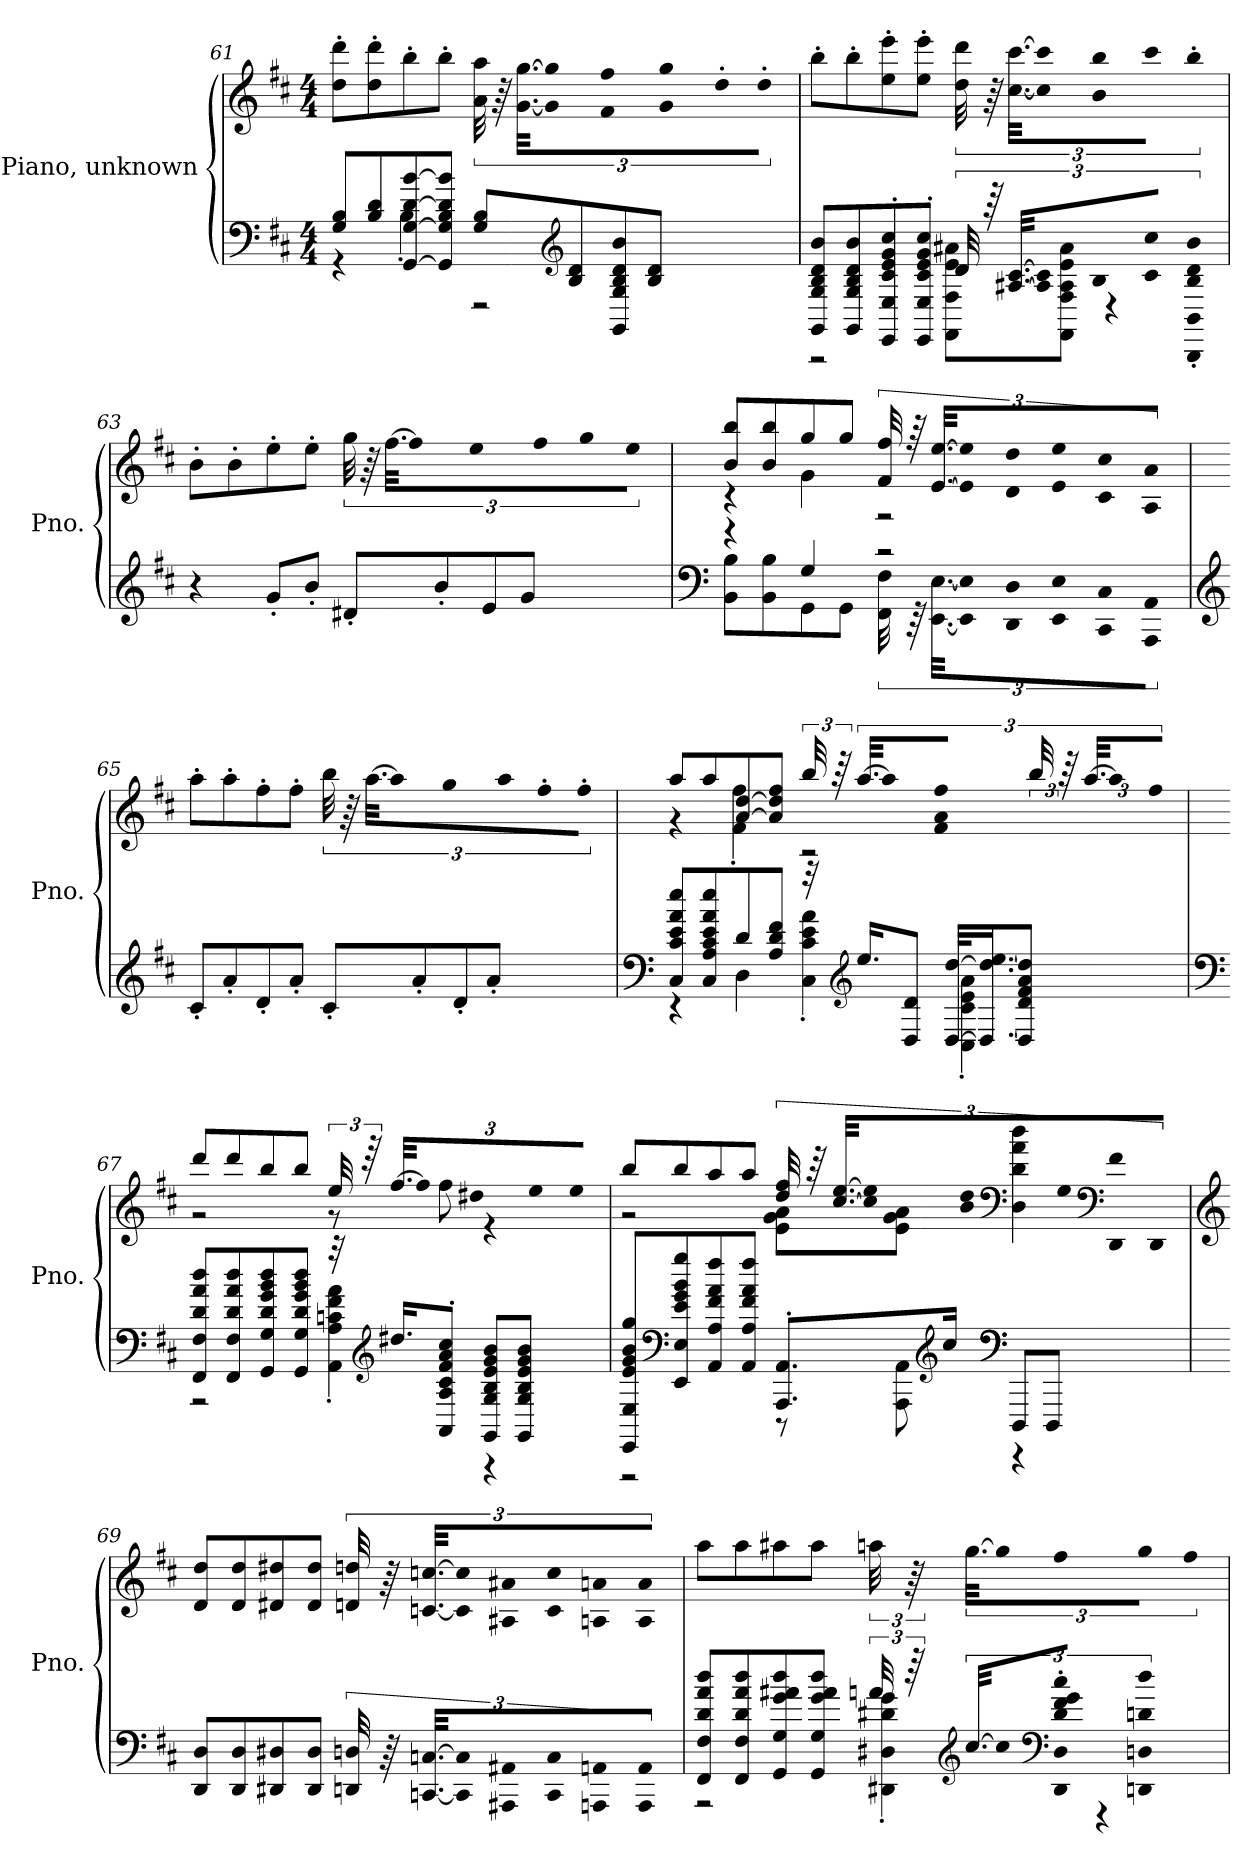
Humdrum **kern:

**kern	**kern
*part1	*part1
*staff2	*staff1
*I"Piano, unknown	*
*I'Pno.	*
!!LO:LB:g=z
*clefF4	*clefG2
*k[f#c#]	*k[f#c#]
*M4/4	*M4/4
=61	=61
*^	*
8G/ 8B/L	4r	8dd\' 8ddd\'L
8B/ 8d/	.	8dd\' 8ddd\'
[8GG/ [8G/ [8d/ [8b/	4B'\	8bb'\
8GG/] 8G/] 8B/ 8d/] 8b/]J	.	8bb'\J
8G/ 8B/L	2r	48a\ 48aa\
.	.	96r
.	.	[48.g\ [48.gg\KLL
.	.	16g\] 16gg\]
*clefG2	*	*
8B/ 8d/	.	16f#\ 16ff#\
.	.	16g\ 16gg\J
8GG/ 8G/ 8B/ 8d/ 8b/	.	8dd'\
8B/ 8d/J	.	8dd'\J
=62	=62	=62
8GG/ 8G/ 8B/ 8d/ 8b/L	2r	8bb'\L
8GG/ 8G/ 8B/ 8d/ 8b/	.	8bb'\
8EE/' 8E/' 8c#/' 8e/' 8g/' 8cc#/'	.	8ee\' 8eee\'
8EE/' 8E/' 8c#/' 8e/' 8g/' 8cc#/'J	.	8ee\' 8eee\'J
48d/	8FF#\ 8F#\ 8e\ 8a#X\L	48dd\ 48ddd\
96r	.	96r
[48.A#X/ [48.c#/KLL	.	[48.cc#\ [48.ccc#\KLL
16A#/] 16c#/]	.	16cc#\] 16ccc#\]
16B/	8FF#\ 8F#\ 8A#\ 8e\ 8a#\J	16b\ 16bb\
16c#/ 16cc#/JJ	.	16ccc#\JJ
4BBB/' 4BB/' 4B/' 4d/' 4b/'	4r	4bb'\
*v	*v	*
!!LO:PB:g=z
=63	=63
4r	8b'\L
.	8b'\
8g'/L	8ee'\
8b'/J	8ee'\J
8d#X'/L	48gg\
.	96r
.	[48.ff#\KLL
.	16ff#\]
8b'/	16ee\
.	16ff#\J
8e/	8gg\
8g/J	8ee\J
=64	=64
*clefF4	*
*^	*^
4r	8BB\ 8B\L	8b/ 8bb/L	4r
.	8BB\ 8B\	8b/ 8bb/	.
4G/	8GG\	8gg/	4g\
.	8GG\J	8gg/J	.
2r	48FF#\ 48F#\	48f#/ 48ff#/	2r
.	96r	96r	.
.	[48.EE\ [48.E\KLL	[48.e/ [48.ee/KLL	.
.	16EE\] 16E\]	16e/] 16ee/]	.
.	16DD\ 16D\	16d/ 16dd/	.
.	16EE\ 16E\J	16e/ 16ee/J	.
.	8CC#\ 8C#\	8c#/ 8cc#/	.
.	8AAA\ 8AA\J	8A/ 8a/J	.
*v	*v	*	*
*	*v	*v
!!LO:LB:g=z
=65	=65
*clefG2	*
8c#'/L	8aa'\L
8a'/	8aa'\
8d'/	8ff#'\
8a'/J	8ff#'\J
8c#'/L	48bb\
.	96r
.	[48.aa\KLL
.	16aa\]
8a'/	16gg\
.	16aa\J
8d'/	8ff#'\
8a'/J	8ff#'\J
=66	=66
*clefF4	*
*^	*^
8C#/ 8c#/ 8e/ 8a/ 8ee/L	4r	8aa/L	4r
8C#/ 8A/ 8c#/ 8e/ 8a/ 8ee/	.	8aa/	.
8d/	4D\	[8a/ [8dd/	4f#\' 4ff#\'
8A/ 8d/ 8f#/J	.	8a/] 8dd/] 8ff#/J	.
32r	4C#\' 4c#\' 4e\' 4a\'	48bb/	2r
.	.	96r	.
*clefG2	*	*	*
16.ee/KL	.	[48.aa/KLL	.
.	.	16aa/J]	.
8D/ 8d/J	.	8f#/ 8a/ 8ff#/J	.
[32D/ [32dd/KLL	4C#\' 4c#\' 4e\' 4a\'	48bb/	.
.	.	96r	.
16.D/_ 16.dd/_ 16.ee/J	.	[48.aa/KLL	.
.	.	16aa/J]	.
8D/] 8d/ 8f#/ 8a/ 8dd/]J	.	8ff#/J	.
!!LO:LB:g=z	!!
=67	=67	=67	=67
*clefF4	*	*	*
8FF#/ 8F#/ 8d/ 8a/ 8dd/L	2r	8ddd/L	2r
8FF#/ 8F#/ 8d/ 8a/ 8dd/	.	8ddd/	.
8GG/ 8G/ 8d/ 8g/ 8b/ 8dd/	.	8bb/	.
8GG/ 8G/ 8d/ 8g/ 8b/ 8dd/J	.	8bb/J	.
32r	4AA\' 4A\' 4cn\' 4f#\' 4a\'	48ee/	8r
.	.	96r	.
*clefG2	*	*	*
16.dd#X/KL	.	[48.ff#/KKL	.
.	.	8ff#/]	.
8AA/' 8A/' 8c/' 8f#/' 8a/' 8cc#/'J	.	.	8ff#\
.	.	16dd#X/K	.
8GG/ 8G/ 8B/ 8e/ 8g/ 8b/L	4r	8ee/	4r
8GG/ 8G/ 8B/ 8e/ 8g/ 8b/J	.	8ee/J	.
=68	=68	=68	=68
8EE/ 8E/ 8e/ 8g/ 8b/ 8gg/L	2r	8bb/L	2r
*clefF4	*	*	*
8EE/ 8E/ 8e/ 8g/ 8b/ 8gg/	.	8bb/	.
8AA/ 8A/ 8f#/ 8a/ 8ff#/	.	8aa/	.
8AA/ 8A/ 8f#/ 8a/ 8ff#/J	.	8aa/J	.
8.AAA/' 8.AA/'L	8r	48dd/ 48ff#/	8e\ 8g\ 8a\L
.	.	96r	.
.	.	[48.cc#/ [48.ee/KLL	.
.	.	16cc#/] 16ee/]	.
.	8AAA\ 8AA\	16b/ 16dd/	8e\ 8g\ 8a\J
*clefG2	*	*	*
16cc#/Jk	.	16ee/J	.
*clefF4	*	*clefF4	*
8DDD/L	4r	8DD/ 8f#/	4D\ 4d\ 4a\ 4dd\
8DDD/J	.	8DD/J	.
*v	*v	*	*
*	*v	*v
!!LO:LB:g=z
=69	=69
*	*clefG2
8DD/ 8D/L	8d/ 8dd/L
8DD/ 8D/	8d/ 8dd/
8DD#X/ 8D#X/	8d#X/ 8dd#X/
8DD#/ 8D#/J	8d#/ 8dd#/J
48DDn/ 48Dn/	48dn/ 48ddn/
96r	96r
[48.CCn/ [48.Cn/KLL	[48.cn/ [48.ccn/KLL
16CC/] 16C/]	16c/] 16cc/]
16AAA#X/ 16AA#X/	16A#X/ 16a#X/
16CC/ 16C/J	16c/ 16cc/J
8AAAn/ 8AAn/	8An/ 8an/
8AAA/ 8AA/J	8A/ 8a/J
=70	=70
*^	*
8FF#/ 8F#/ 8d/ 8a/ 8dd/L	2r	8aa\L
8FF#/ 8F#/ 8d/ 8a/ 8dd/	.	8aa\
8GG/ 8G/ 8g/ 8a#X/ 8dd/	.	8aa#X\
8GG/ 8G/ 8g/ 8a#/ 8dd/J	.	8aa#\J
48an/	4DD#X\' 4D#X\' 4d#X\' 4g\'	48aan\
96r	.	96r
*clefG2	*	*
[48.cc#/KLL	.	[48.gg\KLL
16cc#/J]	.	16gg\]
*clefF4	*	*
8DD#/' 8D#/' 8d#/' 8f#/' 8g/' 8cc#/'J	.	16ff#\
.	.	16gg\JJ
4DDn/ 4Dn/ 4dn/ 4dd/	4r	4ff#\
*v	*v	*
=	=
*-	*-
